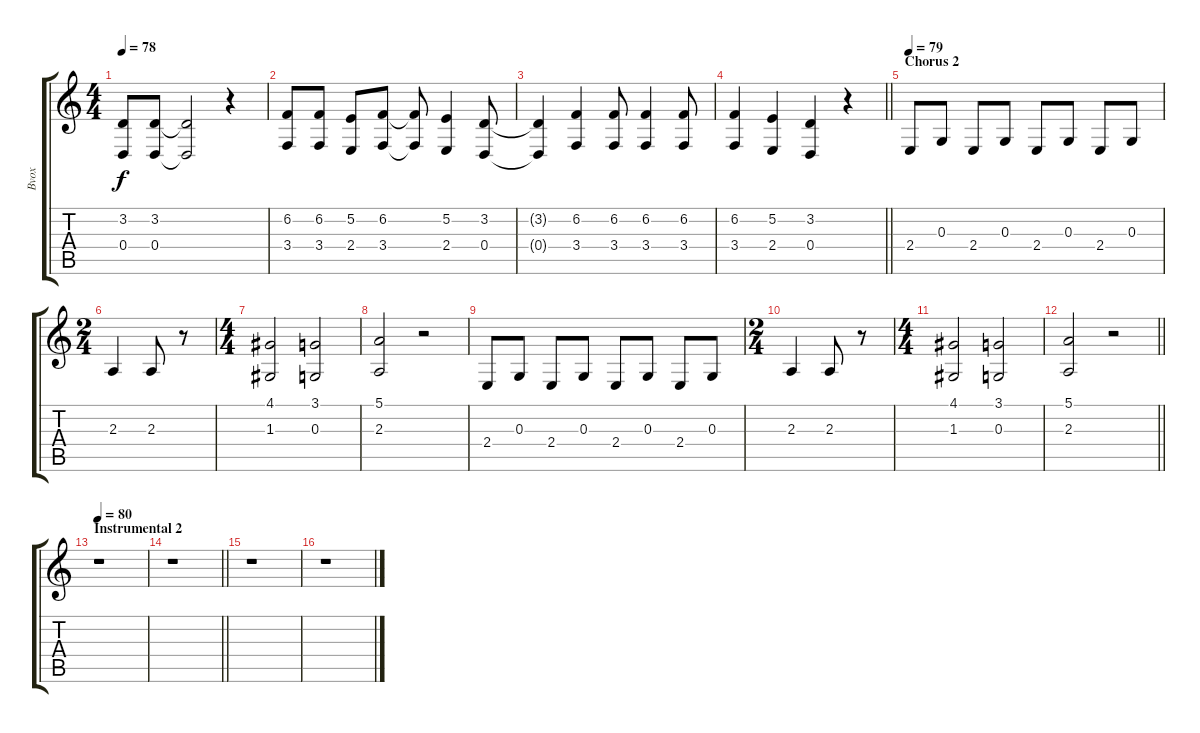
\track ("Bvox" "Bvox") {instrument clarinet}
\staff {score tabs}
\tuning (E4 B3 G3 D3 A2 E2) {hide}
\ts (4 4)
\tempo 78
\clef g2
\ks c
(3.2{t} 0.4{t}).8{dy f} (3.2 0.4).8 (3.2{t} 0.4{t}).2 r.4 |
(6.2 3.4).8 (6.2 3.4).8 (5.2 2.4).8 (6.2 3.4).8 (6.2{t} 3.4{t}).8 (5.2 2.4).4 (3.2 0.4).8 |
(3.2{t} 0.4{t}).4 (6.2 3.4).4 (6.2 3.4).8 (6.2 3.4).4 (6.2 3.4).8 |
\barLineRight lightlight
(6.2 3.4).4 (5.2 2.4).4 (3.2 0.4).4 r.4 |
\section ("" "Chorus 2")
\tempo 79
2.4.8 0.3.8 2.4.8 0.3.8 2.4.8 0.3.8 2.4.8 0.3.8 |
\ts (2 4)
2.3.4 2.3.8 r.8 |
\ts (4 4)
(4.1 1.3).2 (3.1 0.3).2 |
(5.1 2.3).2 r.2 |
2.4.8 0.3.8 2.4.8 0.3.8 2.4.8 0.3.8 2.4.8 0.3.8 |
\ts (2 4)
2.3.4 2.3.8 r.8 |
\ts (4 4)
(4.1 1.3).2 (3.1 0.3).2 |
\barLineRight lightlight
(5.1 2.3).2 r.2 |
\section ("" "Instrumental 2")
\tempo 80
r.1 |
\barLineRight lightlight
r.1 |
r.1 |
r.1
